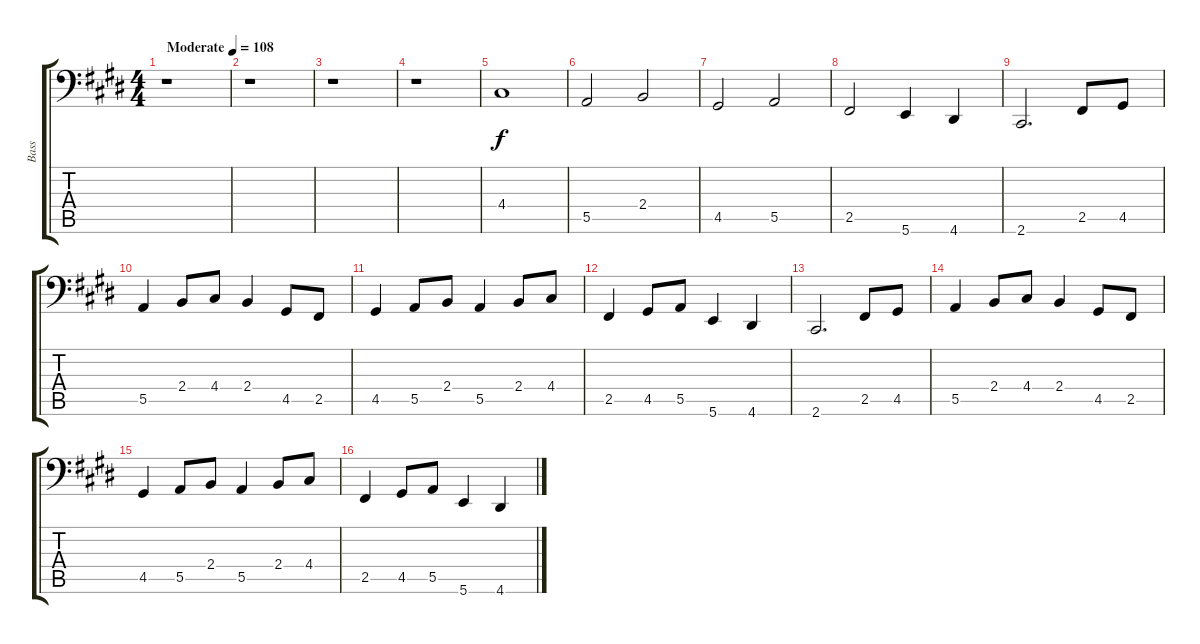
\track ("Bass" "Bass") {instrument electricbassfinger}
\staff {score tabs}
\tuning (C3 G2 D2 A1 E1 B0) {hide}
\ts (4 4)
\tempo (108 "Moderate")
\clef f4
\ks e
r.1{dy f instrument electricbassfinger} |
r.1 |
r.1 |
r.1 |
4.4.1 |
5.5.2 2.4.2 |
4.5.2 5.5.2 |
2.5.2 5.6.4 4.6.4 |
2.6.2{d} 2.5.8 4.5.8 |
5.5.4 2.4.8 4.4.8 2.4.4 4.5.8 2.5.8 |
4.5.4 5.5.8 2.4.8 5.5.4 2.4.8 4.4.8 |
2.5.4 4.5.8 5.5.8 5.6.4 4.6.4 |
2.6.2{d} 2.5.8 4.5.8 |
5.5.4 2.4.8 4.4.8 2.4.4 4.5.8 2.5.8 |
4.5.4 5.5.8 2.4.8 5.5.4 2.4.8 4.4.8 |
2.5.4 4.5.8 5.5.8 5.6.4 4.6.4
